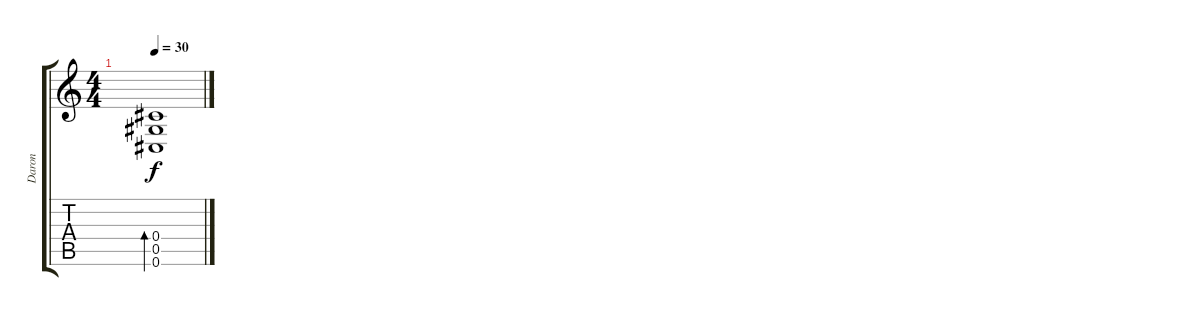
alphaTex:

\track ("Daron" "Daron") {instrument electricguitarclean}
\staff {score tabs}
\tuning (Eb4 Bb3 Gb3 Db3 Ab2 Db2) {hide}
\ts (4 4)
\tempo 30
\clef g2
\ks c
(0.4 0.5 0.6).1{bd 480 dy f volume 0}
